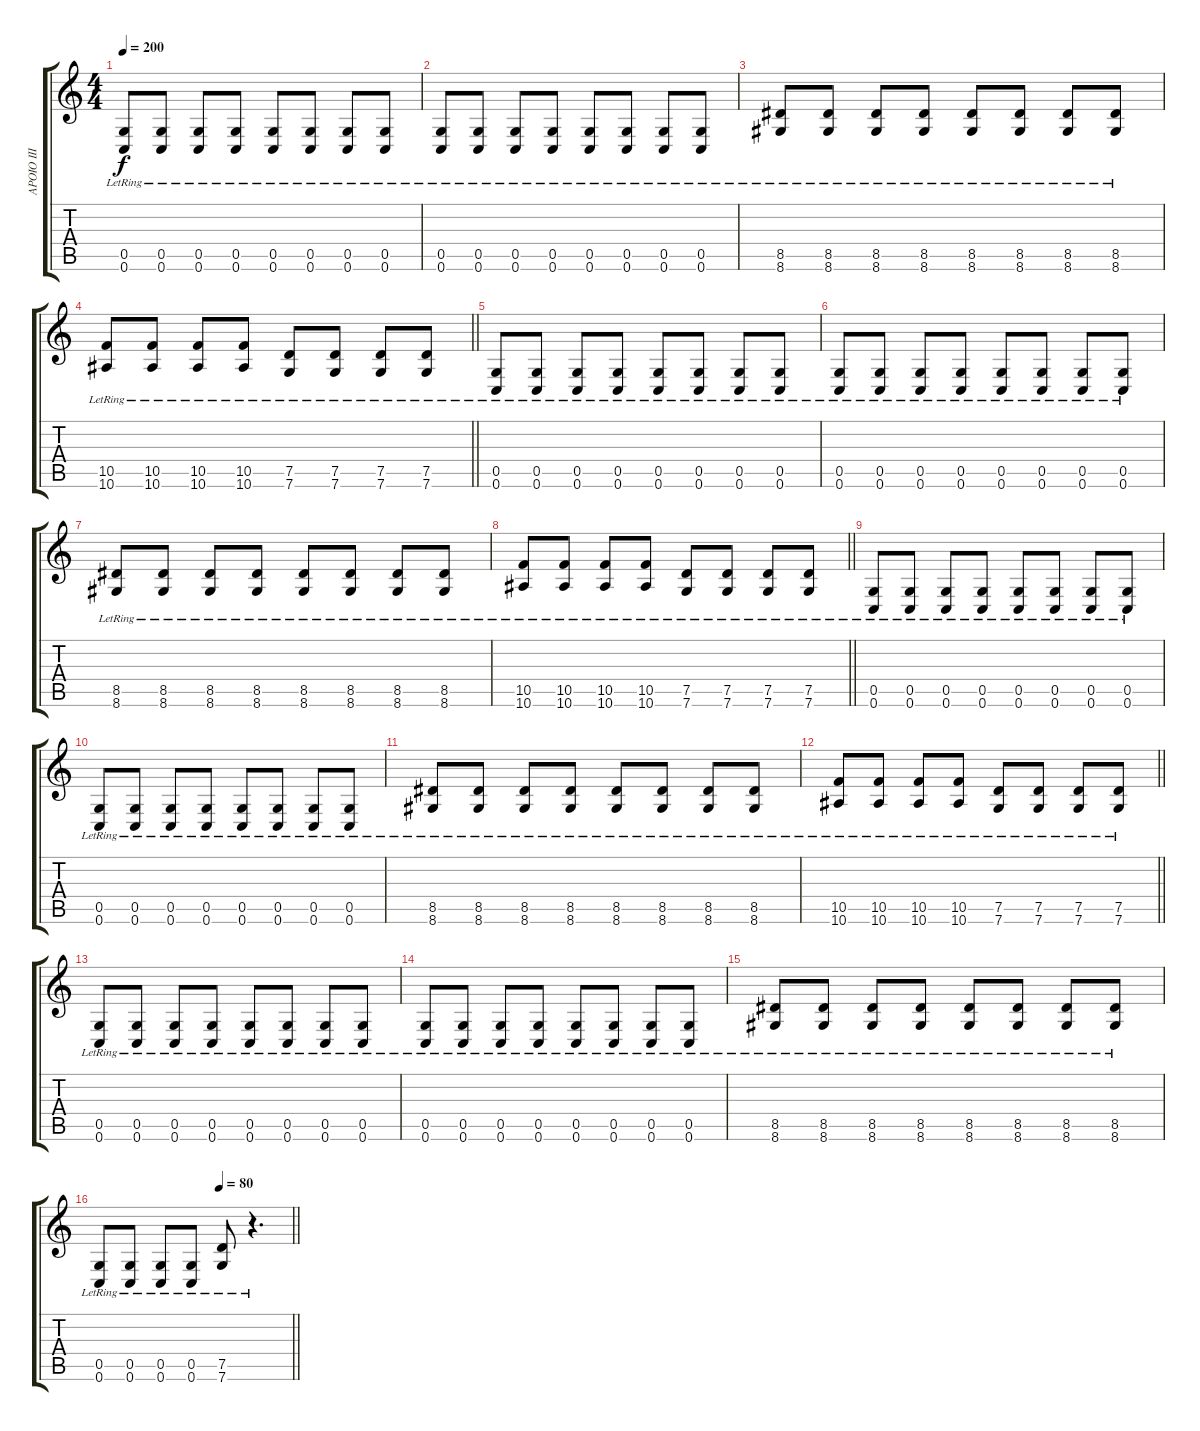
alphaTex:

\track ("APOIO III" "APOIO III") {instrument electricguitarjazz}
\staff {score tabs}
\tuning (D4 A3 F3 C3 G2 C2) {hide}
\ts (4 4)
\section ("" "")
\tempo 200
\clef g2
\ks c
(0.5{lr} 0.6{lr}).8{dy f} (0.5{lr} 0.6{lr}).8 (0.5{lr} 0.6{lr}).8 (0.5{lr} 0.6{lr}).8 (0.5{lr} 0.6{lr}).8 (0.5{lr} 0.6{lr}).8 (0.5{lr} 0.6{lr}).8 (0.5{lr} 0.6{lr}).8 |
(0.5{lr} 0.6{lr}).8 (0.5{lr} 0.6{lr}).8 (0.5{lr} 0.6{lr}).8 (0.5{lr} 0.6{lr}).8 (0.5{lr} 0.6{lr}).8 (0.5{lr} 0.6{lr}).8 (0.5{lr} 0.6{lr}).8 (0.5{lr} 0.6{lr}).8 |
(8.5{lr} 8.6{lr}).8 (8.5{lr} 8.6{lr}).8 (8.5{lr} 8.6{lr}).8 (8.5{lr} 8.6{lr}).8 (8.5{lr} 8.6{lr}).8 (8.5{lr} 8.6{lr}).8 (8.5{lr} 8.6{lr}).8 (8.5{lr} 8.6{lr}).8 |
\barLineRight lightlight
(10.5{lr} 10.6{lr}).8 (10.5{lr} 10.6{lr}).8 (10.5{lr} 10.6{lr}).8 (10.5{lr} 10.6{lr}).8 (7.5{lr} 7.6{lr}).8 (7.5{lr} 7.6{lr}).8 (7.5{lr} 7.6{lr}).8 (7.5{lr} 7.6{lr}).8 |
(0.5{lr} 0.6{lr}).8 (0.5{lr} 0.6{lr}).8 (0.5{lr} 0.6{lr}).8 (0.5{lr} 0.6{lr}).8 (0.5{lr} 0.6{lr}).8 (0.5{lr} 0.6{lr}).8 (0.5{lr} 0.6{lr}).8 (0.5{lr} 0.6{lr}).8 |
(0.5{lr} 0.6{lr}).8 (0.5{lr} 0.6{lr}).8 (0.5{lr} 0.6{lr}).8 (0.5{lr} 0.6{lr}).8 (0.5{lr} 0.6{lr}).8 (0.5{lr} 0.6{lr}).8 (0.5{lr} 0.6{lr}).8 (0.5{lr} 0.6{lr}).8 |
(8.5{lr} 8.6{lr}).8 (8.5{lr} 8.6{lr}).8 (8.5{lr} 8.6{lr}).8 (8.5{lr} 8.6{lr}).8 (8.5{lr} 8.6{lr}).8 (8.5{lr} 8.6{lr}).8 (8.5{lr} 8.6{lr}).8 (8.5{lr} 8.6{lr}).8 |
\barLineRight lightlight
(10.5{lr} 10.6{lr}).8 (10.5{lr} 10.6{lr}).8 (10.5{lr} 10.6{lr}).8 (10.5{lr} 10.6{lr}).8 (7.5{lr} 7.6{lr}).8 (7.5{lr} 7.6{lr}).8 (7.5{lr} 7.6{lr}).8 (7.5{lr} 7.6{lr}).8 |
\section ("" "")
(0.5{lr} 0.6{lr}).8 (0.5{lr} 0.6{lr}).8 (0.5{lr} 0.6{lr}).8 (0.5{lr} 0.6{lr}).8 (0.5{lr} 0.6{lr}).8 (0.5{lr} 0.6{lr}).8 (0.5{lr} 0.6{lr}).8 (0.5{lr} 0.6{lr}).8 |
(0.5{lr} 0.6{lr}).8 (0.5{lr} 0.6{lr}).8 (0.5{lr} 0.6{lr}).8 (0.5{lr} 0.6{lr}).8 (0.5{lr} 0.6{lr}).8 (0.5{lr} 0.6{lr}).8 (0.5{lr} 0.6{lr}).8 (0.5{lr} 0.6{lr}).8 |
(8.5{lr} 8.6{lr}).8 (8.5{lr} 8.6{lr}).8 (8.5{lr} 8.6{lr}).8 (8.5{lr} 8.6{lr}).8 (8.5{lr} 8.6{lr}).8 (8.5{lr} 8.6{lr}).8 (8.5{lr} 8.6{lr}).8 (8.5{lr} 8.6{lr}).8 |
\barLineRight lightlight
(10.5{lr} 10.6{lr}).8 (10.5{lr} 10.6{lr}).8 (10.5{lr} 10.6{lr}).8 (10.5{lr} 10.6{lr}).8 (7.5{lr} 7.6{lr}).8 (7.5{lr} 7.6{lr}).8 (7.5{lr} 7.6{lr}).8 (7.5{lr} 7.6{lr}).8 |
(0.5{lr} 0.6{lr}).8 (0.5{lr} 0.6{lr}).8 (0.5{lr} 0.6{lr}).8 (0.5{lr} 0.6{lr}).8 (0.5{lr} 0.6{lr}).8 (0.5{lr} 0.6{lr}).8 (0.5{lr} 0.6{lr}).8 (0.5{lr} 0.6{lr}).8 |
(0.5{lr} 0.6{lr}).8 (0.5{lr} 0.6{lr}).8 (0.5{lr} 0.6{lr}).8 (0.5{lr} 0.6{lr}).8 (0.5{lr} 0.6{lr}).8 (0.5{lr} 0.6{lr}).8 (0.5{lr} 0.6{lr}).8 (0.5{lr} 0.6{lr}).8 |
(8.5{lr} 8.6{lr}).8 (8.5{lr} 8.6{lr}).8 (8.5{lr} 8.6{lr}).8 (8.5{lr} 8.6{lr}).8 (8.5{lr} 8.6{lr}).8 (8.5{lr} 8.6{lr}).8 (8.5{lr} 8.6{lr}).8 (8.5{lr} 8.6{lr}).8 |
\tempo (80 0.625)
\barLineRight lightlight
(0.5{lr} 0.6{lr}).8 (0.5{lr} 0.6{lr}).8 (0.5{lr} 0.6{lr}).8 (0.5{lr} 0.6{lr}).8 (7.5{lr} 7.6{lr}).8 r.4{d}
